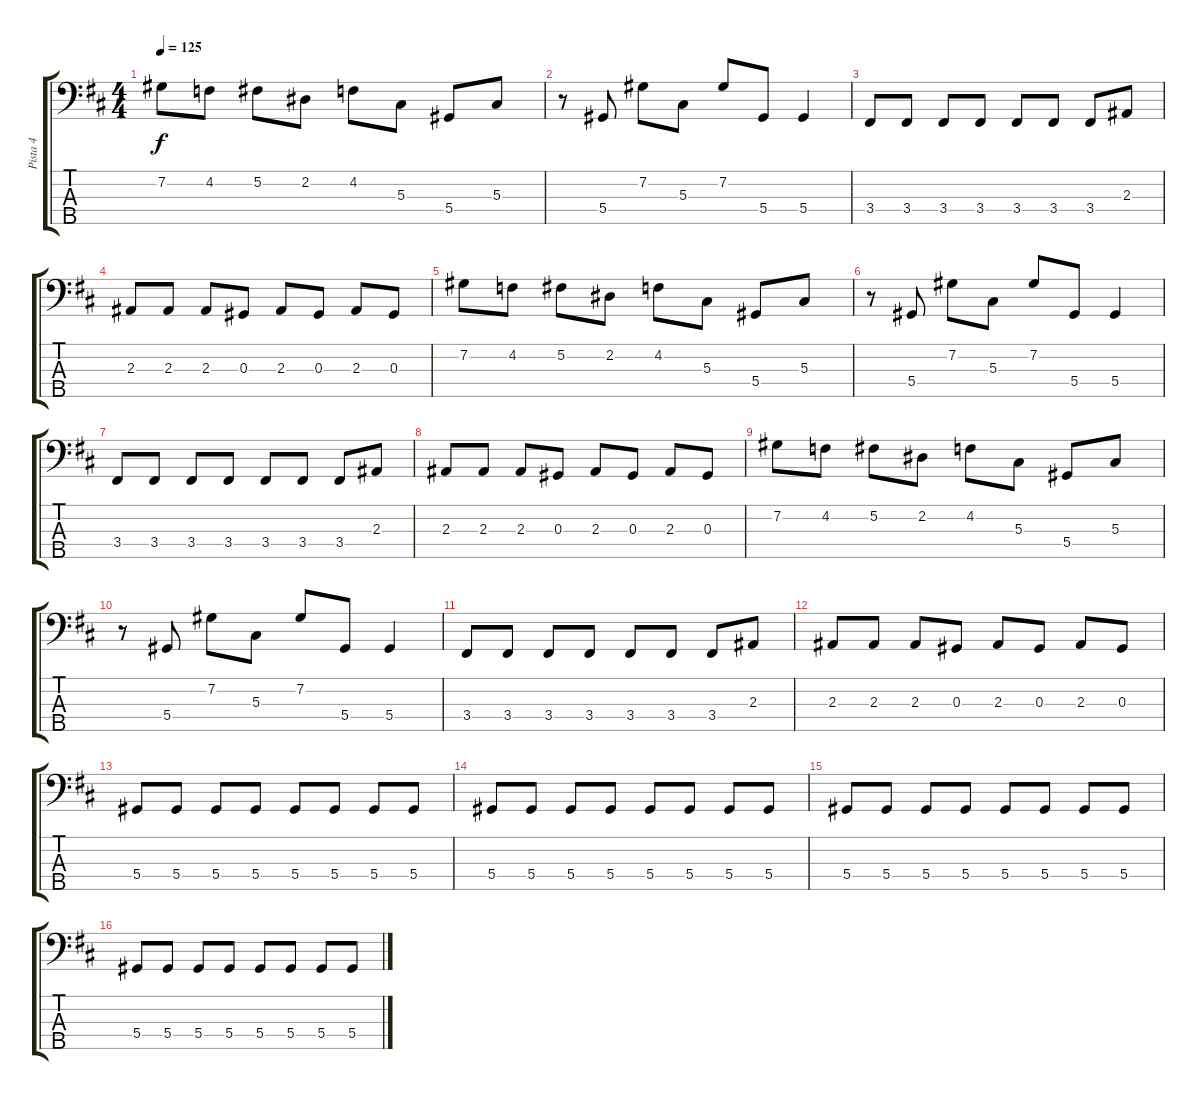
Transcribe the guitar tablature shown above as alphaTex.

\track ("Pista 4" "Pista 4") {instrument electricbasspick}
\staff {score tabs}
\tuning (Gb2 Db2 Ab1 Eb1 Bb0) {hide}
\ts (4 4)
\tempo 125
\clef f4
\ks d
7.2.8{dy f} 4.2.8 5.2.8 2.2.8 4.2.8 5.3.8 5.4.8 5.3.8 |
r.8 5.4.8 7.2.8 5.3.8 7.2.8 5.4.8 5.4.4 |
3.4.8 3.4.8 3.4.8 3.4.8 3.4.8 3.4.8 3.4.8 2.3.8 |
2.3.8 2.3.8 2.3.8 0.3.8 2.3.8 0.3.8 2.3.8 0.3.8 |
7.2.8 4.2.8 5.2.8 2.2.8 4.2.8 5.3.8 5.4.8 5.3.8 |
r.8 5.4.8 7.2.8 5.3.8 7.2.8 5.4.8 5.4.4 |
3.4.8 3.4.8 3.4.8 3.4.8 3.4.8 3.4.8 3.4.8 2.3.8 |
2.3.8 2.3.8 2.3.8 0.3.8 2.3.8 0.3.8 2.3.8 0.3.8 |
7.2.8 4.2.8 5.2.8 2.2.8 4.2.8 5.3.8 5.4.8 5.3.8 |
r.8 5.4.8 7.2.8 5.3.8 7.2.8 5.4.8 5.4.4 |
3.4.8 3.4.8 3.4.8 3.4.8 3.4.8 3.4.8 3.4.8 2.3.8 |
2.3.8 2.3.8 2.3.8 0.3.8 2.3.8 0.3.8 2.3.8 0.3.8 |
5.4.8 5.4.8 5.4.8 5.4.8 5.4.8 5.4.8 5.4.8 5.4.8 |
5.4.8 5.4.8 5.4.8 5.4.8 5.4.8 5.4.8 5.4.8 5.4.8 |
5.4.8 5.4.8 5.4.8 5.4.8 5.4.8 5.4.8 5.4.8 5.4.8 |
5.4.8 5.4.8 5.4.8 5.4.8 5.4.8 5.4.8 5.4.8 5.4.8
